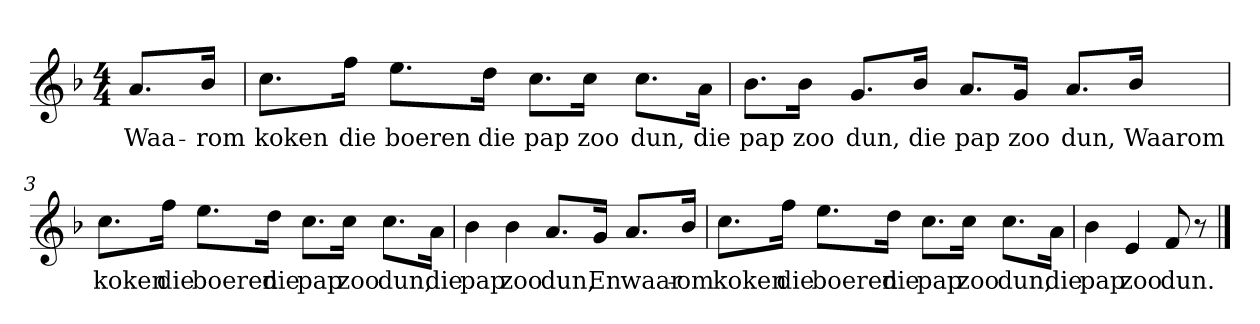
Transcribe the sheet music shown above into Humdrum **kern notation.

**kern	**text
*part1	*part1
*staff1	*staff1
*clefG2	*
*k[b-]	*
*F:	*
*M4/4	*
*MM120	*
=	=
8.a/L	Waa-
16b-/Jk	-rom
=1	=1
8.cc\L	koken
16ff\Jk	die
8.ee\L	boeren
16dd\Jk	die
8.cc\L	pap
16cc\Jk	zoo
8.cc\L	dun,
16a\Jk	die
=2	=2
8.b-\L	pap
16b-\Jk	zoo
8.g/L	dun,
16b-/Jk	die
8.a/L	pap
16g/Jk	zoo
8.a/L	dun,
16b-/Jk	Waarom
=3	=3
8.cc\L	koken
16ff\Jk	die
8.ee\L	boeren
16dd\Jk	die
8.cc\L	pap
16cc\Jk	zoo
8.cc\L	dun,
16a\Jk	die
=4	=4
4b-	pap
4b-	zoo
8.a/L	dun,
16g/Jk	En
8.a/L	waar-
16b-/Jk	-om
=5	=5
8.cc\L	koken
16ff\Jk	die
8.ee\L	boeren
16dd\Jk	die
8.cc\L	pap
16cc\Jk	zoo
8.cc\L	dun,
16a\Jk	die
=6	=6
4b-	pap
4e	zoo
8f	dun.
8r	.
==	==
*-	*-
